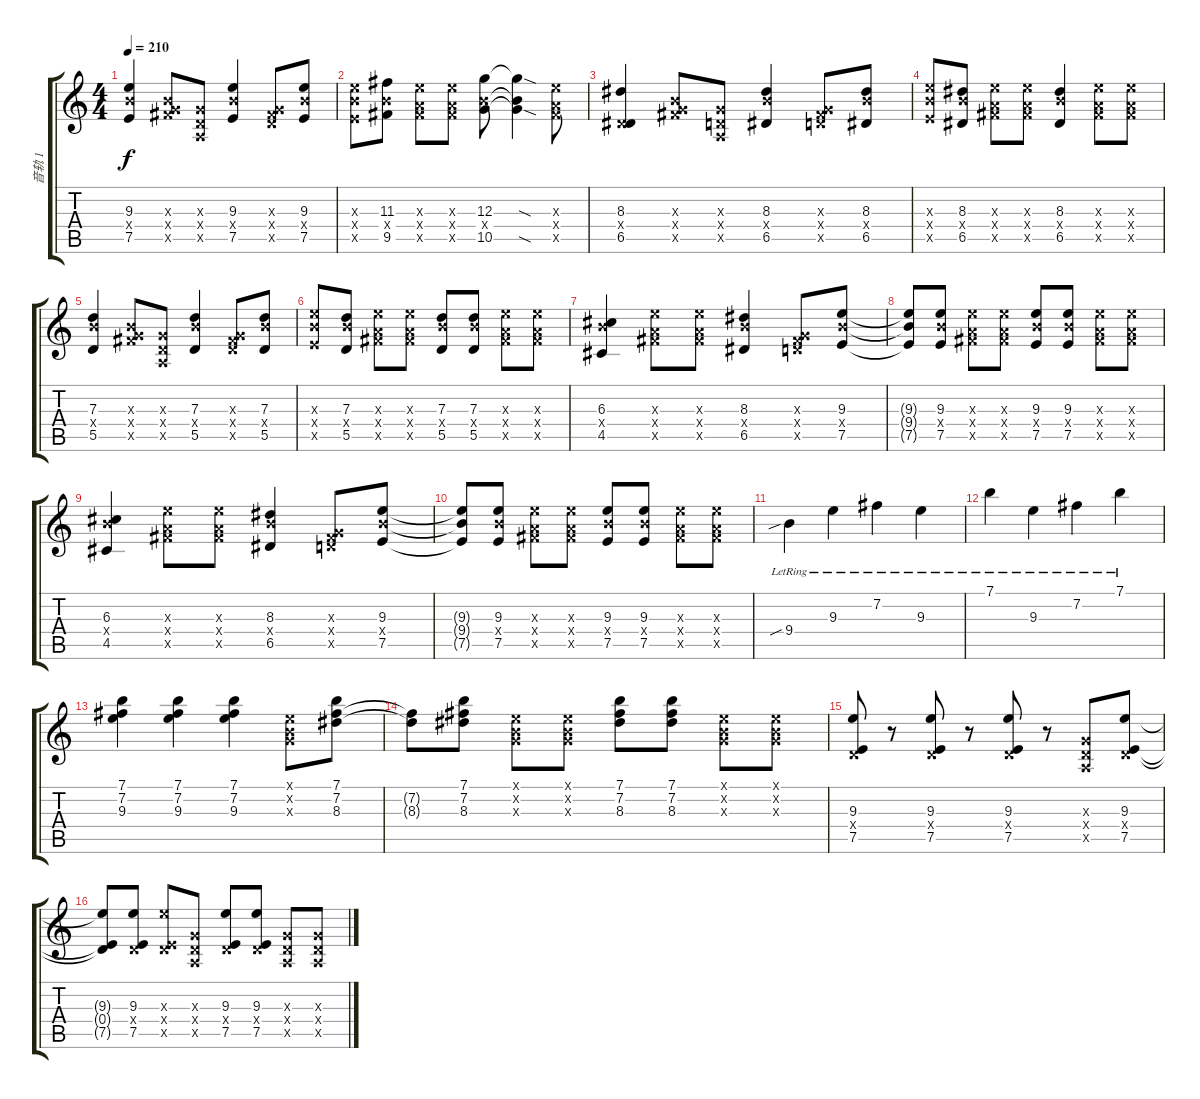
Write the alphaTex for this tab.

\track ("音轨 1" "音轨 1") {instrument overdrivenguitar}
\staff {score tabs}
\tuning (E4 B3 G3 D3 A2 E2) {hide}
\ts (4 4)
\tempo 210
\clef g2
\ks c
(9.3 9.4{x} 7.5).4{dy f} (0.3{x} 9.4{x} 9.5{x}).8 (0.3{x} 0.4{x} 0.5{x}).8 (9.3 9.4{x} 7.5).4 (0.3{x} 0.4{x} 9.5{x}).8 (9.3 9.4{x} 7.5).8 |
(9.3{x} 9.4{x} 7.5{x}).8 (11.3 9.4{x} 9.5).8 (9.3{x} 7.4{x} 9.5{x}).8 (9.3{x} 7.4{x} 9.5{x}).8 (12.3 9.4{x} 10.5).8 (12.3{sod t} 9.4{t} 10.5{sod t}).4 (9.3{x} 7.4{x} 9.5{x}).8 |
(8.3 0.4{x} 6.5).4 (0.3{x} 9.4{x} 9.5{x}).8 (0.3{x} 0.4{x} 0.5{x}).8 (8.3 9.4{x} 6.5).4 (0.3{x} 0.4{x} 9.5{x}).8 (8.3 9.4{x} 6.5).8 |
(9.3{x} 9.4{x} 7.5{x}).8 (8.3 9.4{x} 6.5).8 (9.3{x} 7.4{x} 9.5{x}).8 (9.3{x} 7.4{x} 9.5{x}).8 (8.3 9.4{x} 6.5).4 (9.3{x} 7.4{x} 9.5{x}).8 (9.3{x} 7.4{x} 9.5{x}).8 |
(7.3 9.4{x} 5.5).4 (0.3{x} 9.4{x} 9.5{x}).8 (0.3{x} 0.4{x} 0.5{x}).8 (7.3 9.4{x} 5.5).4 (0.3{x} 0.4{x} 9.5{x}).8 (7.3 9.4{x} 5.5).8 |
(9.3{x} 9.4{x} 7.5{x}).8 (7.3 9.4{x} 5.5).8 (9.3{x} 7.4{x} 9.5{x}).8 (9.3{x} 7.4{x} 9.5{x}).8 (7.3 9.4{x} 5.5).8 (7.3 9.4{x} 5.5).8 (9.3{x} 7.4{x} 9.5{x}).8 (9.3{x} 7.4{x} 9.5{x}).8 |
(6.3 9.4{x} 4.5).4 (9.3{x} 7.4{x} 9.5{x}).8 (9.3{x} 7.4{x} 9.5{x}).8 (8.3 9.4{x} 6.5).4 (0.3{x} 0.4{x} 9.5{x}).8 (9.3 9.4{x} 7.5).8 |
(9.3{t} 9.4{t} 7.5{t}).8 (9.3 9.4{x} 7.5).8 (9.3{x} 7.4{x} 9.5{x}).8 (9.3{x} 7.4{x} 9.5{x}).8 (9.3 9.4{x} 7.5).8 (9.3 9.4{x} 7.5).8 (9.3{x} 7.4{x} 9.5{x}).8 (9.3{x} 7.4{x} 9.5{x}).8 |
(6.3 9.4{x} 4.5).4 (9.3{x} 7.4{x} 9.5{x}).8 (9.3{x} 7.4{x} 9.5{x}).8 (8.3 9.4{x} 6.5).4 (0.3{x} 0.4{x} 9.5{x}).8 (9.3 9.4{x} 7.5).8 |
(9.3{t} 9.4{t} 7.5{t}).8 (9.3 9.4{x} 7.5).8 (9.3{x} 7.4{x} 9.5{x}).8 (9.3{x} 7.4{x} 9.5{x}).8 (9.3 9.4{x} 7.5).8 (9.3 9.4{x} 7.5).8 (9.3{x} 7.4{x} 9.5{x}).8 (9.3{x} 7.4{x} 9.5{x}).8 |
9.4{sib lr}.4 9.3{lr}.4 7.2{lr}.4 9.3{lr}.4 |
7.1{lr}.4 9.3{lr}.4 7.2{lr}.4 7.1{lr}.4 |
(7.1 7.2 9.3).4 (7.1 7.2 9.3).4 (7.1 7.2 9.3).4 (0.1{x} 0.2{x} 0.3{x}).8 (7.1 7.2 8.3).8 |
(7.2{t} 8.3{t}).8 (7.1 7.2 8.3).8 (0.1{x} 0.2{x} 0.3{x}).8 (0.1{x} 0.2{x} 0.3{x}).8 (7.1 7.2 8.3).8 (7.1 7.2 8.3).8 (0.1{x} 0.2{x} 0.3{x}).8 (0.1{x} 0.2{x} 0.3{x}).8 |
(9.3 0.4{x} 7.5).8 r.8 (9.3 0.4{x} 7.5).8 r.8 (9.3 0.4{x} 7.5).8 r.8 (0.3{x} 0.4{x} 0.5{x}).8 (9.3 0.4{x} 7.5).8 |
(9.3{t} 0.4{t} 7.5{t}).8 (9.3 0.4{x} 7.5).8 (9.3{x} 0.4{x} 7.5{x}).8 (0.3{x} 0.4{x} 0.5{x}).8 (9.3 0.4{x} 7.5).8 (9.3 0.4{x} 7.5).8 (0.3{x} 0.4{x} 0.5{x}).8 (0.3{x} 0.4{x} 0.5{x}).8
